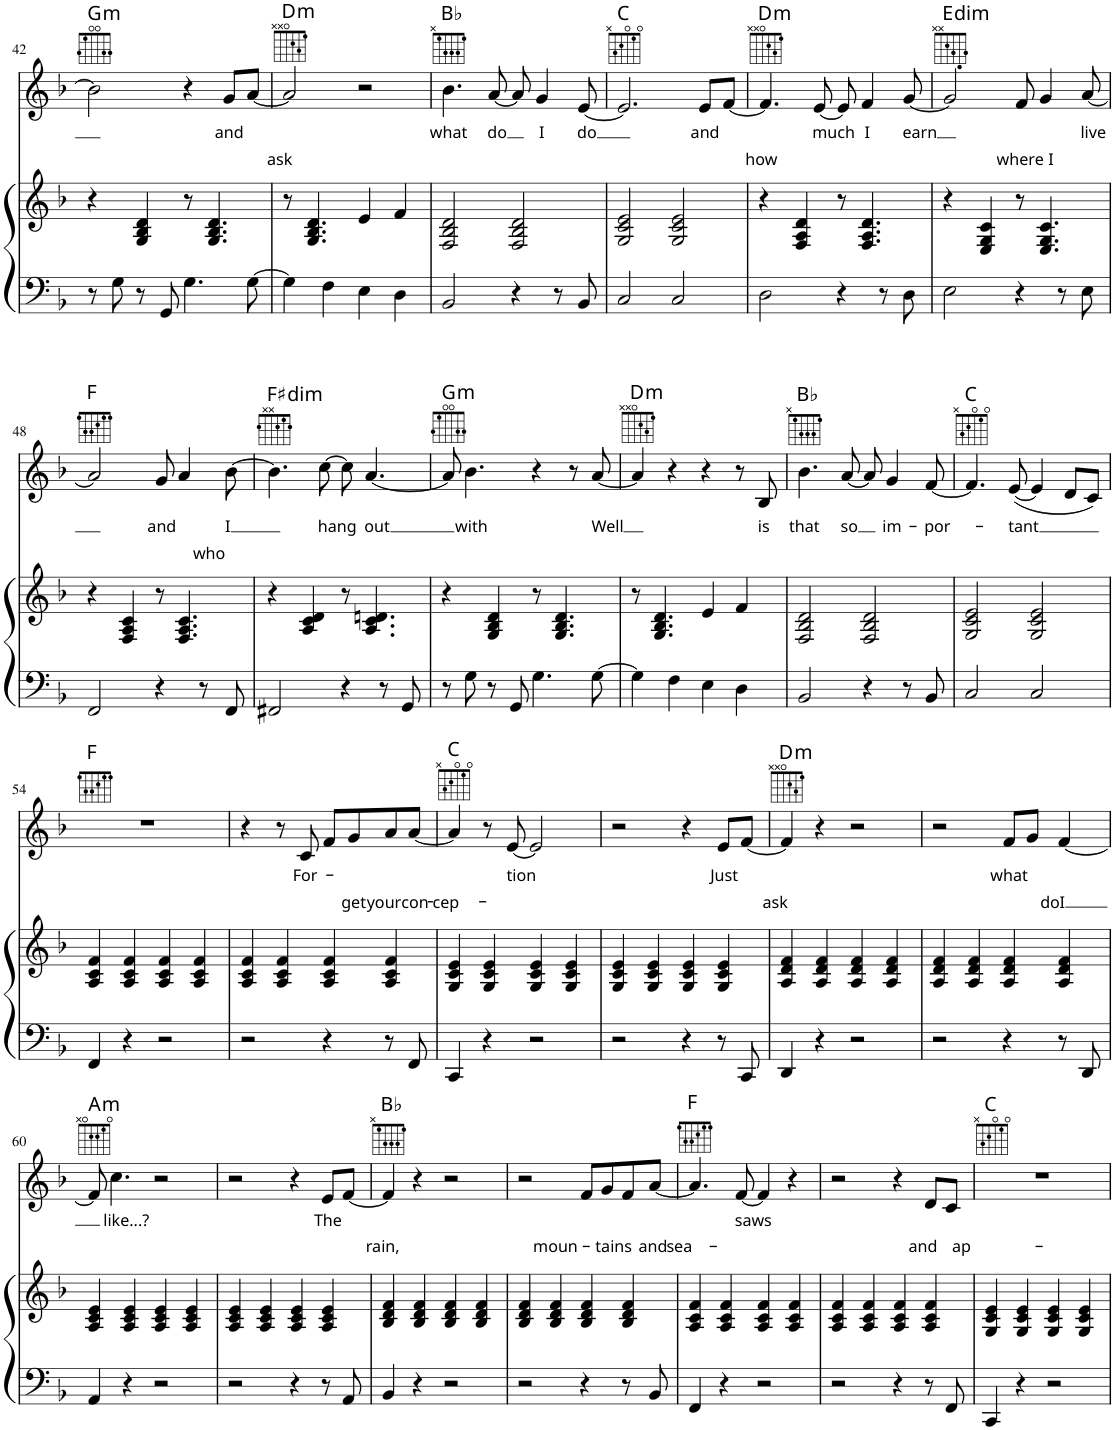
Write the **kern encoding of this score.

**kern	**kern	**kern	**text	**harte
*part2	*part2	*part1	*part1	*part1
*staff3	*staff2	*staff1	*staff1	*
*I"Piano	*	*I"Treble	*	*
*I'Pno	*	*	*	*
!!LO:PB:g=z
*clefF4	*clefG2	*clefG2	*	*
*k[b-]	*k[b-]	*k[b-]	*	*
*M4/4	*M4/4	*M4/4	*	*
=42	=42	=42	=42	=42
!	!	!	!	!LO:H:kt=m
8r	4r	2b-\]	.	G:min
8G\	.	.	.	.
8r	4G/ 4B-/ 4d/	.	.	.
8GG/	.	.	.	.
4.G\	8r	4r	.	.
.	4.G/ 4.B-/ 4.d/	.	.	.
!	!	!	!LO:LY:b	!
.	.	8g/L	and	.
!	!	!	!LO:LY:b	!
[>8G\	.	[<8a/J	ask	.
=43	=43	=43	=43	=43
!	!	!	!	!LO:H:kt=m
4G\]	8r	2a/]	.	D:min
.	4.G/ 4.B-/ 4.d/	.	.	.
4F\	.	.	.	.
4E\	4e/	2r	.	.
4D\	4f/	.	.	.
=44	=44	=44	=44	=44
!	!	!	!LO:LY:b	!
2BB-/	2F/ 2B-/ 2d/	4.b-\	what	Bb:maj
!	!	!	!LO:LY:b	!
.	.	[<8a/	do	.
4r	2F/ 2B-/ 2d/	8a/]	.	.
!	!	!	!LO:LY:b	!
.	.	4g/	I	.
8r	.	.	.	.
!	!	!	!LO:LY:b	!
8BB-/	.	[<8e/	do	.
=45	=45	=45	=45	=45
2C/	2G/ 2c/ 2e/	2.e/]	.	C:maj
2C/	2G/ 2c/ 2e/	.	.	.
!	!	!	!LO:LY:b	!
.	.	8e/L	and	.
!	!	!	!LO:LY:b	!
.	.	[<8f/J	how	.
=46	=46	=46	=46	=46
!	!	!	!	!LO:H:kt=m
2D\	4r	4.f/]	.	D:min
.	4F/ 4A/ 4d/	.	.	.
!	!	!	!LO:LY:b	!
.	.	[<8e/	much	.
4r	8r	8e/]	.	.
!	!	!	!LO:LY:b	!
.	4.F/ 4.A/ 4.d/	4f/	I	.
8r	.	.	.	.
!	!	!	!LO:LY:b	!
8D\	.	[<8g/	earn	.
=47	=47	=47	=47	=47
!	!	!	!	!LO:H:kt=dim
2E\	4r	2g/]	.	E:dim
.	4E/ 4G/ 4c/	.	.	.
!	!	!	!LO:LY:b	!
4r	8r	8f/	where	.
!	!	!	!LO:LY:b	!
.	4.E/ 4.G/ 4.c/	4g/	I	.
8r	.	.	.	.
!	!	!	!LO:LY:b	!
8E\	.	[<8a/	live	.
!!LO:LB:g=z
=48	=48	=48	=48	=48
2FF/	4r	2a/]	.	F:maj
.	4F/ 4A/ 4c/	.	.	.
!	!	!	!LO:LY:b	!
4r	8r	8g/	and	.
!	!	!	!LO:LY:b	!
.	4.F/ 4.A/ 4.c/	4a/	who	.
8r	.	.	.	.
!	!	!	!LO:LY:b	!
8FF/	.	[>8b-\	I	.
=49	=49	=49	=49	=49
!	!	!	!	!LO:H:kt=dim
2FF#X/	4r	4.b-\]	.	F#:dim
.	4A/ 4c/ 4d/	.	.	.
!	!	!	!LO:LY:b	!
.	.	[>8cc\	hang	.
4r	8r	8cc\]	.	.
!	!	!	!LO:LY:b	!
.	4.A/ 4.c/ 4.dn/	[<4.a/	out	.
8r	.	.	.	.
8GG/	.	.	.	.
=50	=50	=50	=50	=50
!	!	!	!	!LO:H:kt=m
8r	4r	8a/]	.	G:min
!	!	!	!LO:LY:b	!
8G\	.	4.b-\	with	.
8r	4G/ 4B-/ 4d/	.	.	.
8GG/	.	.	.	.
4.G\	8r	4r	.	.
.	4.G/ 4.B-/ 4.d/	.	.	.
.	.	8r	.	.
!	!	!	!LO:LY:b	!
[>8G\	.	[<8a/	Well	.
=51	=51	=51	=51	=51
!	!	!	!	!LO:H:kt=m
4G\]	8r	4a/]	.	D:min
.	4.G/ 4.B-/ 4.d/	.	.	.
4F\	.	4r	.	.
4E\	4e/	4r	.	.
4D\	4f/	8r	.	.
!	!	!	!LO:LY:b	!
.	.	8B-/	is	.
=52	=52	=52	=52	=52
!	!	!	!LO:LY:b	!
2BB-/	2F/ 2B-/ 2d/	4.b-\	that	Bb:maj
!	!	!	!LO:LY:b	!
.	.	[<8a/	so	.
4r	2F/ 2B-/ 2d/	8a/]	.	.
!	!	!	!LO:LY:b	!
.	.	4g/	im-	.
8r	.	.	.	.
!	!	!	!LO:LY:b	!
8BB-/	.	[<8f/	-por-	.
=53	=53	=53	=53	=53
2C/	2G/ 2c/ 2e/	4.f/]	.	C:maj
!	!	!	!LO:LY:b	!
.	.	([<8e/	-tant	.
2C/	2G/ 2c/ 2e/	4e/]	.	.
.	.	8d/L	.	.
.	.	8c/J)	.	.
!!LO:LB:g=z
=54	=54	=54	=54	=54
4FF/	4A/ 4c/ 4f/	1r	.	F:maj
4r	4A/ 4c/ 4f/	.	.	.
2r	4A/ 4c/ 4f/	.	.	.
.	4A/ 4c/ 4f/	.	.	.
=55	=55	=55	=55	=55
2r	4A/ 4c/ 4f/	4r	.	.
.	4A/ 4c/ 4f/	8r	.	.
!	!	!	!LO:LY:b	!
.	.	8c/	For-	.
!	!	!	!LO:LY:b	!
4r	4A/ 4c/ 4f/	8f/L	-get	.
!	!	!	!LO:LY:b	!
.	.	8g/	your	.
!	!	!	!LO:LY:b	!
8r	4A/ 4c/ 4f/	8a/	con-	.
!	!	!	!LO:LY:b	!
8FF/	.	[8a/J	-cep-	.
=56	=56	=56	=56	=56
4CC/	4G/ 4c/ 4e/	4a/]	.	C:maj
4r	4G/ 4c/ 4e/	8r	.	.
!	!	!	!LO:LY:b	!
.	.	[<8e/	-tion	.
2r	4G/ 4c/ 4e/	2e/]	.	.
.	4G/ 4c/ 4e/	.	.	.
=57	=57	=57	=57	=57
2r	4G/ 4c/ 4e/	2r	.	.
.	4G/ 4c/ 4e/	.	.	.
4r	4G/ 4c/ 4e/	4r	.	.
!	!	!	!LO:LY:b	!
8r	4G/ 4c/ 4e/	8e/L	Just	.
!	!	!	!LO:LY:b	!
8CC/	.	[<8f/J	ask	.
=58	=58	=58	=58	=58
!	!	!	!	!LO:H:kt=m
4DD/	4A/ 4d/ 4f/	4f/]	.	D:min
4r	4A/ 4d/ 4f/	4r	.	.
2r	4A/ 4d/ 4f/	2r	.	.
.	4A/ 4d/ 4f/	.	.	.
=59	=59	=59	=59	=59
2r	4A/ 4d/ 4f/	2r	.	.
.	4A/ 4d/ 4f/	.	.	.
!	!	!	!LO:LY:b	!
4r	4A/ 4d/ 4f/	8f/L	what	.
!	!	!	!LO:LY:b	!
.	.	8g/J	do	.
!	!	!	!LO:LY:b	!
8r	4A/ 4d/ 4f/	[4f/	I	.
8DD/	.	.	.	.
!!LO:LB:g=z
=60	=60	=60	=60	=60
!	!	!	!	!LO:H:kt=m
4AA/	4A/ 4c/ 4e/	8f/]	.	A:min
!	!	!	!LO:LY:b	!
.	.	4.cc\	like...?	.
4r	4A/ 4c/ 4e/	.	.	.
2r	4A/ 4c/ 4e/	2r	.	.
.	4A/ 4c/ 4e/	.	.	.
=61	=61	=61	=61	=61
2r	4A/ 4c/ 4e/	2r	.	.
.	4A/ 4c/ 4e/	.	.	.
4r	4A/ 4c/ 4e/	4r	.	.
!	!	!	!LO:LY:b	!
8r	4A/ 4c/ 4e/	8e/L	The	.
!	!	!	!LO:LY:b	!
8AA/	.	[<8f/J	rain,	.
=62	=62	=62	=62	=62
4BB-/	4B-/ 4d/ 4f/	4f/]	.	Bb:maj
4r	4B-/ 4d/ 4f/	4r	.	.
2r	4B-/ 4d/ 4f/	2r	.	.
.	4B-/ 4d/ 4f/	.	.	.
=63	=63	=63	=63	=63
2r	4B-/ 4d/ 4f/	2r	.	.
.	4B-/ 4d/ 4f/	.	.	.
!	!	!	!LO:LY:b	!
4r	4B-/ 4d/ 4f/	8f/L	moun-	.
!	!	!	!LO:LY:b	!
.	.	8g/	-tains	.
!	!	!	!LO:LY:b	!
8r	4B-/ 4d/ 4f/	8f/	and	.
!	!	!	!LO:LY:b	!
8BB-/	.	[8a/J	sea-	.
=64	=64	=64	=64	=64
4FF/	4A/ 4c/ 4f/	4.a/]	.	F:maj
4r	4A/ 4c/ 4f/	.	.	.
!	!	!	!LO:LY:b	!
.	.	[<8f/	-saws	.
2r	4A/ 4c/ 4f/	4f/]	.	.
.	4A/ 4c/ 4f/	4r	.	.
=65	=65	=65	=65	=65
2r	4A/ 4c/ 4f/	2r	.	.
.	4A/ 4c/ 4f/	.	.	.
4r	4A/ 4c/ 4f/	4r	.	.
!	!	!	!LO:LY:b	!
8r	4A/ 4c/ 4f/	8d/L	and	.
!	!	!	!LO:LY:b	!
8FF/	.	8c/J	ap-	.
=66	=66	=66	=66	=66
4CC/	4G/ 4c/ 4e/	1r	.	C:maj
4r	4G/ 4c/ 4e/	.	.	.
2r	4G/ 4c/ 4e/	.	.	.
.	4G/ 4c/ 4e/	.	.	.
=	=	=	=	=
*-	*-	*-	*-	*-
